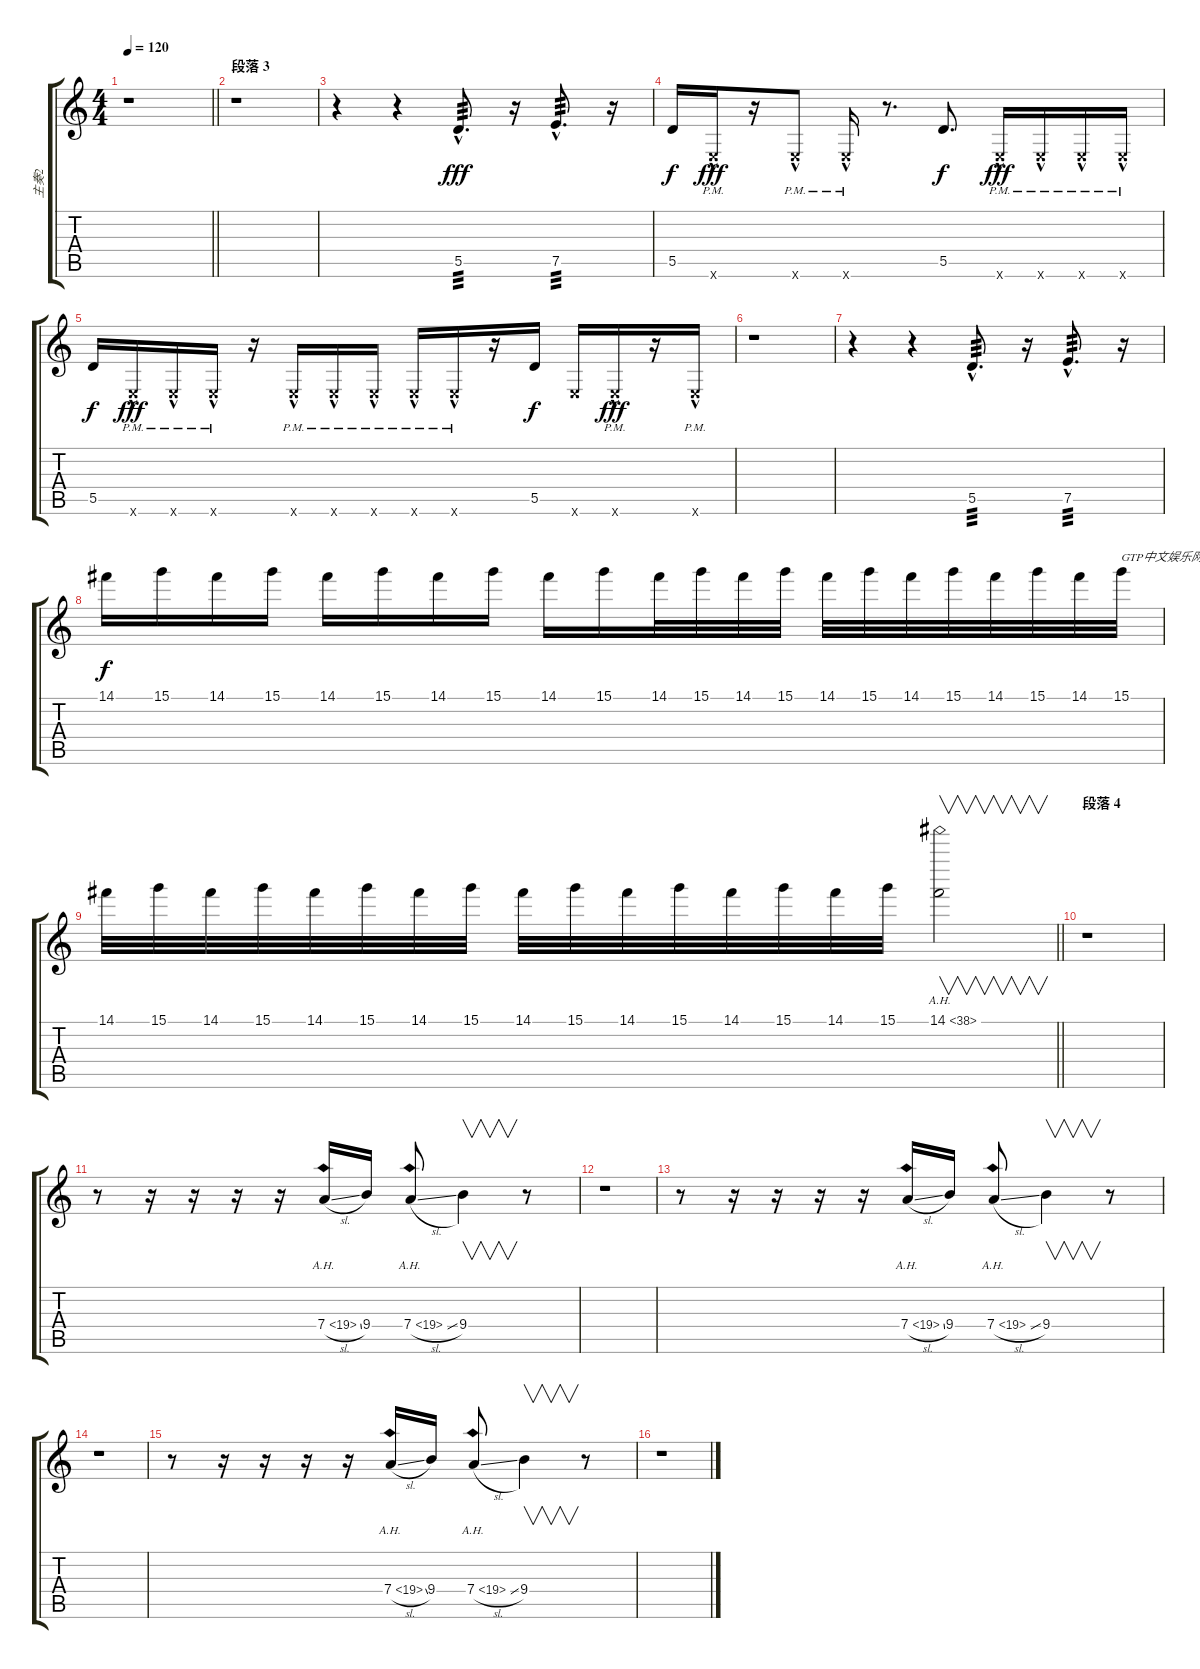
\track ("主奏2" "主奏2") {instrument overdrivenguitar}
\staff {score tabs}
\tuning (E4 B3 G3 D3 A2 E2) {hide}
\ts (4 4)
\tempo 120
\clef g2
\barLineRight lightlight
\ks c
r.1{dy f} |
\section ("" "段落 3")
r.1 |
r.4 r.4 5.5{hac}.8{d tp 3 dy fff} r.16 7.5{hac}.8{d tp 3} r.16 |
5.5.16{dy f} 0.6{hac pm x}.16{dy fff} r.16 0.6{hac pm x}.8 0.6{hac pm x}.16 r.8{d} 5.5.8{d dy f} 0.6{hac pm x}.16{dy fff} 0.6{hac pm x}.16 0.6{hac pm x}.16 0.6{hac pm x}.16 |
5.5.16{dy f} 0.6{hac pm x}.16{dy fff} 0.6{hac pm x}.16 0.6{hac pm x}.16 r.16 0.6{hac pm x}.16 0.6{hac pm x}.16 0.6{hac pm x}.16 0.6{hac pm x}.16 0.6{hac pm x}.16 r.16 5.5.16{dy f} 0.6{x}.16 0.6{hac pm x}.16{dy fff} r.16 0.6{hac pm x}.16 |
r.1 |
r.4 r.4 5.5{hac}.8{d tp 3} r.16 7.5{hac}.8{d tp 3} r.16 |
14.1.16{dy f} 15.1.16 14.1.16 15.1.16 14.1.16 15.1.16 14.1.16 15.1.16 14.1.16 15.1.16 14.1.32 15.1.32 14.1.32 15.1.32 14.1.32 15.1.32 14.1.32 15.1.32 14.1.32 15.1.32 14.1.32 15.1.32{txt "GTP中文娱乐网为您提供优秀的谱子"} |
\barLineRight lightlight
14.1.32 15.1.32 14.1.32 15.1.32 14.1.32 15.1.32 14.1.32 15.1.32 14.1.32 15.1.32 14.1.32 15.1.32 14.1.32 15.1.32 14.1.32 15.1.32 14.1{ah 24}.2{v} |
\section ("" "段落 4")
r.1 |
r.8 r.16 r.16 r.16 r.16 7.4{ah 12 sl}.16 9.4.16 7.4{ah 12 sl}.8 9.4.4{v} r.8 |
r.1 |
r.8 r.16 r.16 r.16 r.16 7.4{ah 12 sl}.16 9.4.16 7.4{ah 12 sl}.8 9.4.4{v} r.8 |
r.1 |
r.8 r.16 r.16 r.16 r.16 7.4{ah 12 sl}.16 9.4.16 7.4{ah 12 sl}.8 9.4.4{v} r.8 |
r.1
